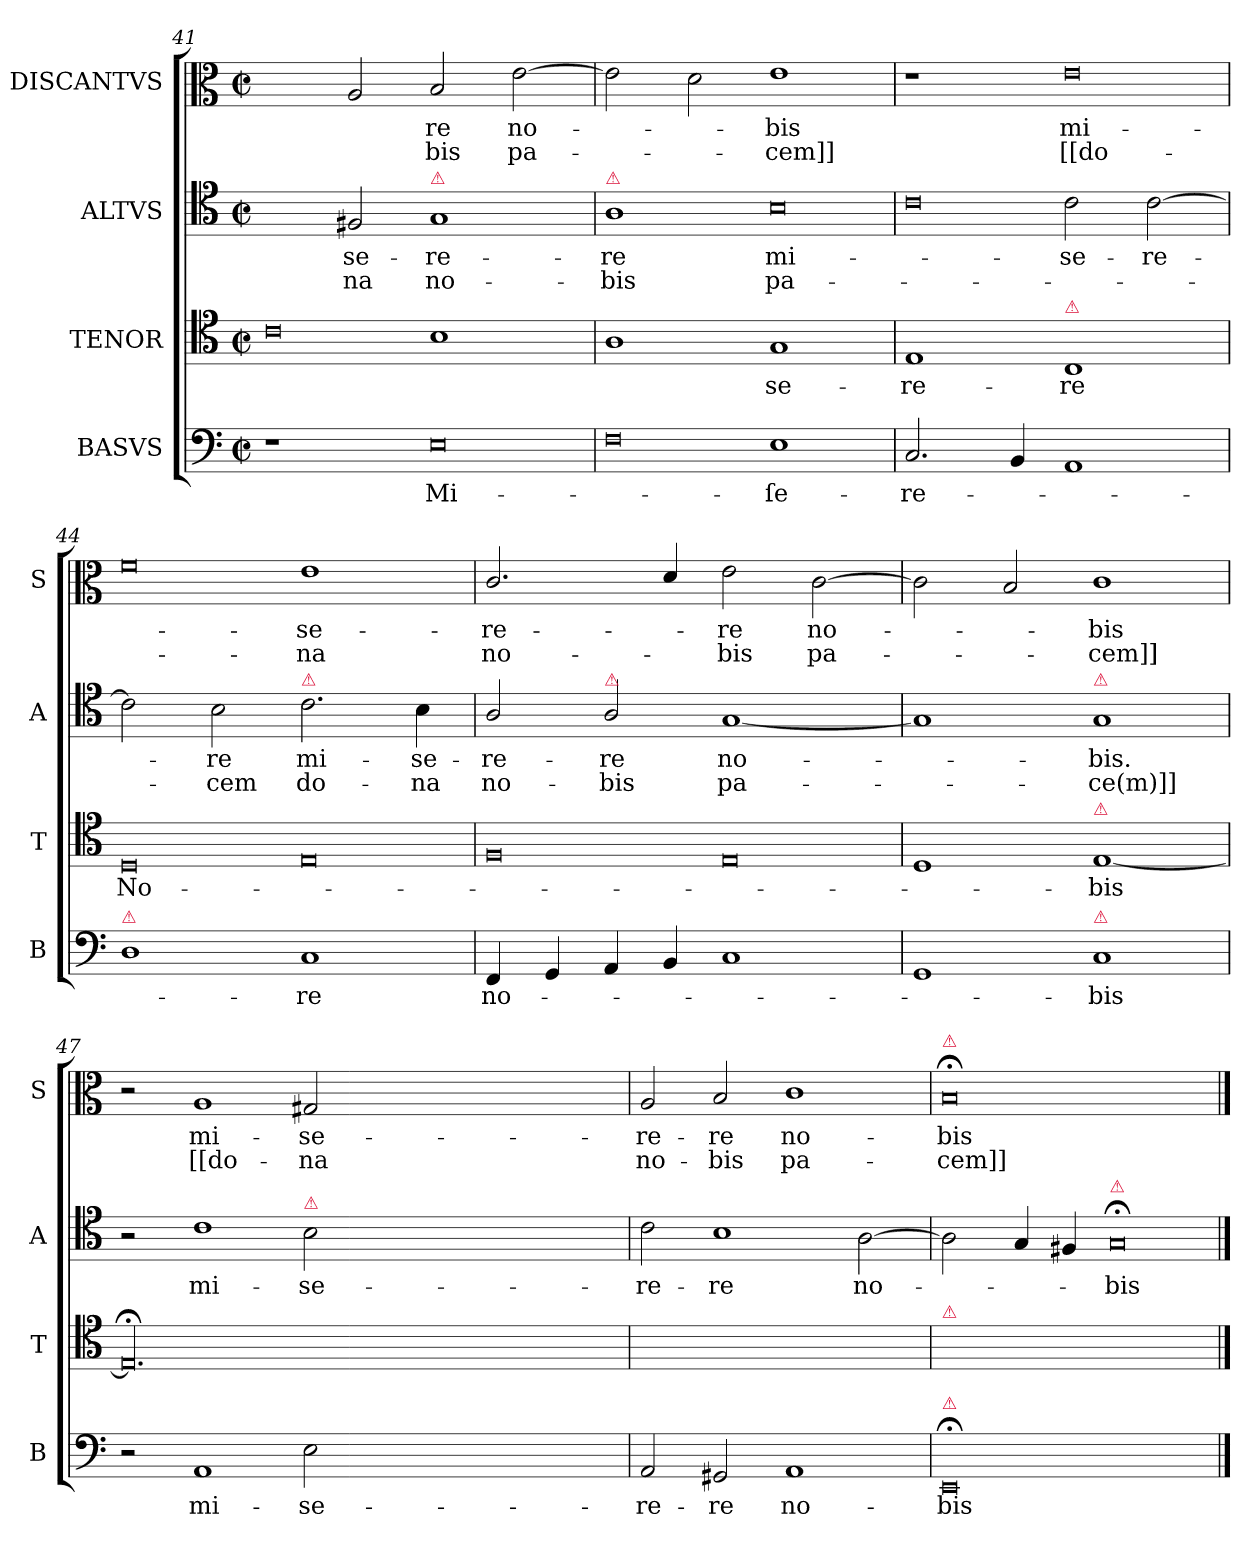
**kern	**text	**kern	**text	**kern	**text	**text	**kern	**text	**text
*part4	*part4	*part3	*part3	*part2	*part2	*part2	*part1	*part1	*part1
*staff4	*staff4	*staff3	*staff3	*staff2	*staff2	*staff2	*staff1	*staff1	*staff1
*I"BASVS	*	*I"TENOR	*	*I"ALTVS	*	*	*I"DISCANTVS	*	*
*I'B	*	*I'T	*	*I'A	*	*	*I'S	*	*
*clefF4	*	*clefC4	*	*clefC4	*	*	*clefC3	*	*
*k[]	*	*k[]	*	*k[]	*	*	*k[]	*	*
*G:mix	*	*G:mix	*	*G:mix	*	*	*G:mix	*	*
*M2/1	*	*M2/1	*	*M2/1	*	*	*M2/1	*	*
*met(c|)	*	*met(c|)	*	*met(c|)	*	*	*met(c|)	*	*
=41	=41	=41	=41	=41	=41	=41	=41	=41	=41
!	!	!LO:N:vis=0	!	!	!	!	!	!	!
1r	.	1c	.	2ryy	.	.	2ryy	.	.
.	.	.	.	2F#X/	-se-	-na	2A/	.	.
!	!	!	!	!LO:TX:a:color=crimson:t=⚠	!	!	!	!	!
!LO:N:vis=0	!	!	!	!	!	!	!	!	!
1E	Mi-	1B	.	1G	-re-	no-	2B/	-re	bis
.	.	.	.	.	.	.	[2e	no-	pa-
=42	=42	=42	=42	=42	=42	=42	=42	=42	=42
!	!	!	!	!LO:TX:a:color=crimson:t=⚠	!	!	!	!	!
!LO:N:vis=0	!	!	!	!	!	!	!	!	!
1F	.	1A	.	1A	-re	-bis	2e]	.	.
.	.	.	.	.	.	.	2d\	.	.
!	!	!	!	!LO:N:vis=0	!LO:LY:i	!	!	!	!
1E	-ſe-	1G	se-	1B	mi-	pa-	1e	-bis	-cem]]
=43	=43	=43	=43	=43	=43	=43	=43	=43	=43
!	!	!	!	!LO:N:vis=0	!	!	!	!	!
2.C/	-re-	1E	-re-	1c	.	.	1r	.	.
4BB/	.	.	.	.	.	.	.	.	.
!	!	!LO:TX:a:color=crimson:t=⚠	!	!	!	!	!	!	!
!	!	!	!	!	!LO:LY:i	!	!LO:N:vis=0	!	!
1AA	.	1C	-re	2c\	-se-	.	1e	mi-	[[do-
!	!	!	!	!	!LO:LY:i	!	!	!	!
.	.	.	.	[2c	-re-	.	.	.	.
=44	=44	=44	=44	=44	=44	=44	=44	=44	=44
!LO:TX:a:color=crimson:t=⚠	!	!	!	!	!	!	!	!	!
!	!	!LO:N:vis=0	!	!	!	!	!LO:N:vis=0	!	!
1D	.	1D	No-	2c]	.	.	1f	.	.
!	!	!	!	!	!LO:LY:i	!	!	!	!
.	.	.	.	2B\	-re	-cem	.	.	.
!	!	!	!	!LO:TX:a:color=crimson:t=⚠	!	!	!	!	!
!	!	!LO:N:vis=0	!	!	!	!	!	!	!
1C	-re	1E	.	2.c\	mi-	do-	1e	-se-	-na
.	.	.	.	4B\	-se-	na	.	.	.
=45	=45	=45	=45	=45	=45	=45	=45	=45	=45
!	!	!LO:N:vis=0	!	!	!	!	!	!	!
4FF/	no-	1F	.	2A/	-re-	no-	2.c/	-re-	no-
4GG/	.	.	.	.	.	.	.	.	.
!	!	!	!	!LO:TX:a:color=crimson:t=⚠	!	!	!	!	!
4AA/	.	.	.	2A/	-re	-bis	.	.	.
4BB/	.	.	.	.	.	.	4d/	.	.
!	!	!LO:N:vis=0	!	!	!	!	!	!	!
1C	.	1E	.	[1G	no-	pa-	2e\	-re	-bis
.	.	.	.	.	.	.	[2c	no-	pa-
=46	=46	=46	=46	=46	=46	=46	=46	=46	=46
1GG	.	1D	.	1G]	.	.	2c]	.	.
.	.	.	.	.	.	.	2B/	.	.
!	!	!	!	!LO:TX:a:color=crimson:t=⚠	!	!	!	!	!
!	!	!LO:TX:a:color=crimson:t=⚠	!	!	!	!	!	!	!
!LO:TX:a:color=crimson:t=⚠	!	!	!	!	!	!	!	!	!
1C	-bis	[1E	-bis	1G	-bis.	-ce(m)]]	1c	-bis	-cem]]
=47	=47	=47	=47	=47	=47	=47	=47	=47	=47
2r	.	00.E;<]	.	2r	.	.	2r	.	.
!	!LO:LY:i	!	!	!	!LO:LY:i	!	!	!LO:LY:i	!
1AA	mi-	.	.	1c	mi-	.	1A	mi-	[[do-
!	!	!	!	!LO:TX:a:color=crimson:t=⚠	!	!	!	!	!
!	!LO:LY:i	!	!	!	!LO:LY:i	!	!	!LO:LY:i	!
2E\	-se-	.	.	2B\	-se-	.	2G#X/	-se-	-na
00ryy	.	.	.	00ryy	.	.	00ryy	.	.
=48	=48	=48	=48	=48	=48	=48	=48	=48	=48
!	!LO:LY:i	!	!	!	!LO:LY:i	!	!	!LO:LY:i	!
2AA/	-re-	0ryy	.	2c\	-re-	.	2A/	-re-	no-
!	!LO:LY:i	!	!	!	!LO:LY:i	!	!	!LO:LY:i	!
2GG#X/	-re	.	.	1B	-re	.	2B/	-re	-bis
!	!LO:LY:i	!	!	!	!	!	!	!LO:LY:i	!
1AA	no-	.	.	.	.	.	1c	no-	pa-
!	!	!	!	!	!LO:LY:i	!	!	!	!
.	.	.	.	[2A	no-	.	.	.	.
=49	=49	=49	=49	=49	=49	=49	=49	=49	=49
!	!	!	!	!	!	!	!LO:TX:a:color=crimson:t=⚠	!	!
!	!	!LO:TX:a:color=crimson:t=⚠	!	!	!	!	!	!	!
!LO:TX:a:color=crimson:t=⚠	!	!	!	!	!	!	!	!	!
!	!LO:LY:i	!	!	!	!	!	!	!LO:LY:i	!
0EE;<	-bis	0ryy	.	2A]	.	.	0B;<	-bis	-cem]]
.	.	.	.	4G/	.	.	.	.	.
.	.	.	.	4F#X/	.	.	.	.	.
!	!	!	!	!LO:TX:a:color=crimson:t=⚠	!	!	!	!	!
!	!	!	!	!LO:N:vis=0	!LO:LY:i	!	!	!	!
.	.	.	.	1G;<	-bis	.	.	.	.
==	==	==	==	==	==	==	==	==	==
*-	*-	*-	*-	*-	*-	*-	*-	*-	*-
